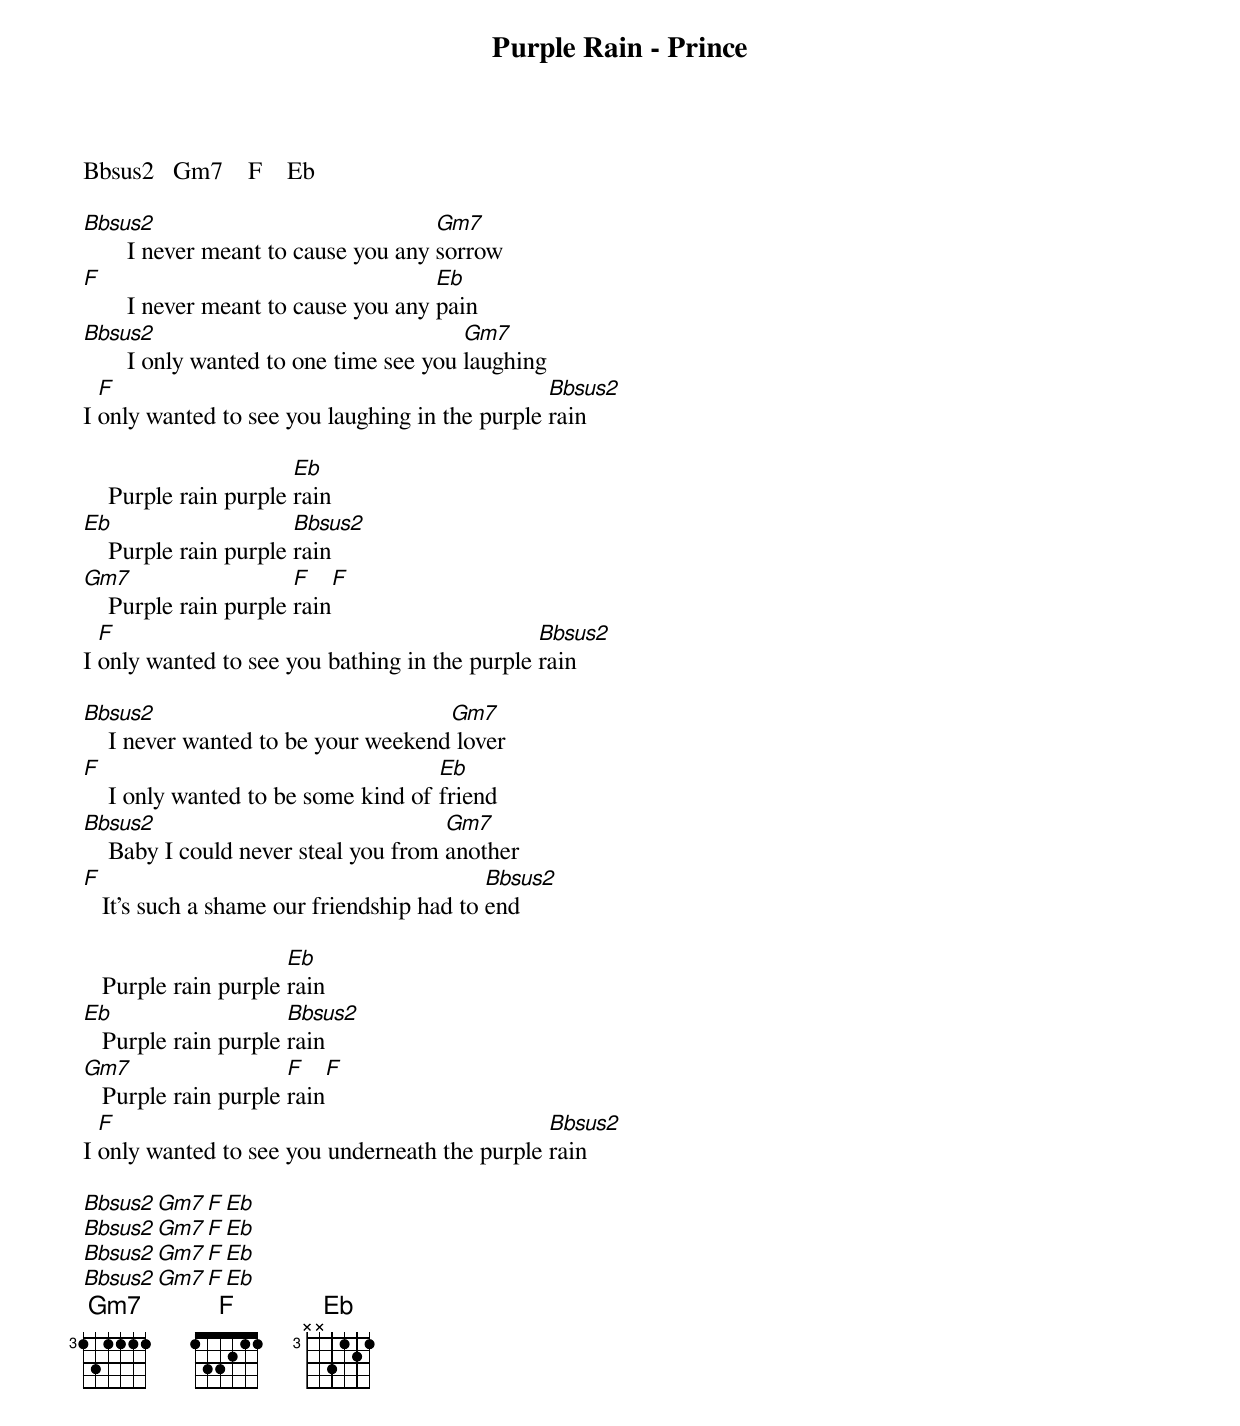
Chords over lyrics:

Purple Rain - Prince

Bbsus2   Gm7    F    Eb

Bbsus2                                Gm7
       I never meant to cause you any sorrow
F                                     Eb
       I never meant to cause you any pain
Bbsus2                                   Gm7
       I only wanted to one time see you laughing
  F                                             Bbsus2
I only wanted to see you laughing in the purple rain

                       Eb
    Purple rain purple rain
Eb                     Bbsus2
    Purple rain purple rain
Gm7                    F     F
    Purple rain purple rain
  F                                            Bbsus2
I only wanted to see you bathing in the purple rain

Bbsus2                               Gm7
    I never wanted to be your weekend lover
F                                    Eb
    I only wanted to be some kind of friend
Bbsus2                                Gm7
    Baby I could never steal you from another
F                                          Bbsus2
   It’s such a shame our friendship had to end

                      Eb
   Purple rain purple rain
Eb                    Bbsus2
   Purple rain purple rain
Gm7                   F       F
   Purple rain purple rain
  F                                            Bbsus2
I only wanted to see you underneath the purple rain

{Guital solo}
Bbsus2   Gm7    F    Eb
Bbsus2   Gm7    F    Eb
Bbsus2   Gm7    F    Eb
Bbsus2   Gm7    F    Eb
